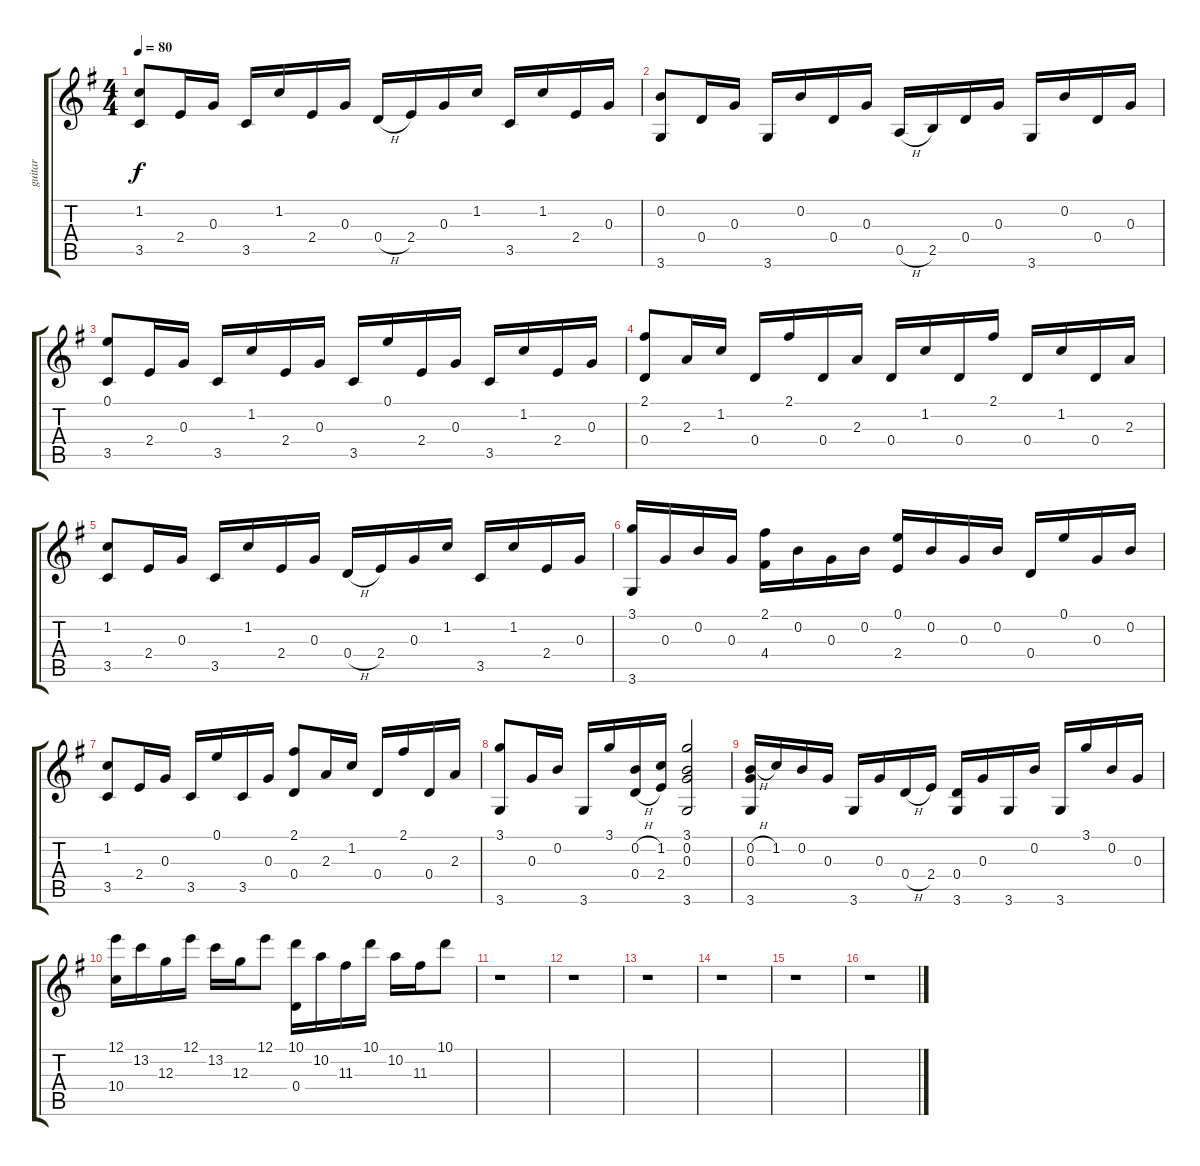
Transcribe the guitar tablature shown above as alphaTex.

\track ("guitar" "guitar") {instrument acousticguitarsteel}
\staff {score tabs}
\tuning (E4 B3 G3 D3 A2 E2) {hide}
\ts (4 4)
\tempo 80
\clef g2
\ks g
(1.2 3.5).8{dy f} 2.4.16 0.3.16 3.5.16 1.2.16 2.4.16 0.3.16 0.4{h}.16 2.4.16 0.3.16 1.2.16 3.5.16 1.2.16 2.4.16 0.3.16 |
(0.2 3.6).8 0.4.16 0.3.16 3.6.16 0.2.16 0.4.16 0.3.16 0.5{h}.16 2.5.16 0.4.16 0.3.16 3.6.16 0.2.16 0.4.16 0.3.16 |
(0.1 3.5).8 2.4.16 0.3.16 3.5.16 1.2.16 2.4.16 0.3.16 3.5.16 0.1.16 2.4.16 0.3.16 3.5.16 1.2.16 2.4.16 0.3.16 |
(2.1 0.4).8 2.3.16 1.2.16 0.4.16 2.1.16 0.4.16 2.3.16 0.4.16 1.2.16 0.4.16 2.1.16 0.4.16 1.2.16 0.4.16 2.3.16 |
(1.2 3.5).8 2.4.16 0.3.16 3.5.16 1.2.16 2.4.16 0.3.16 0.4{h}.16 2.4.16 0.3.16 1.2.16 3.5.16 1.2.16 2.4.16 0.3.16 |
(3.1 3.6).16 0.3.16 0.2.16 0.3.16 (2.1 4.4).16 0.2.16 0.3.16 0.2.16 (0.1 2.4).16 0.2.16 0.3.16 0.2.16 0.4.16 0.1.16 0.3.16 0.2.16 |
(1.2 3.5).8 2.4.16 0.3.16 3.5.16 0.1.16 3.5.16 0.3.16 (2.1 0.4).8 2.3.16 1.2.16 0.4.16 2.1.16 0.4.16 2.3.16 |
(3.1 3.6).8 0.3.16 0.2.16 3.6.16 3.1.16 (0.2{h} 0.4{h}).16 (1.2 2.4).16 (3.1 0.2 0.3 3.6).2 |
(0.2{h} 0.3 3.6).16 1.2.16 0.2.16 0.3.16 3.6.16 0.3.16 0.4{h}.16 2.4.16 (0.4 3.6).16 0.3.16 3.6.16 0.2.16 3.6.16 3.1.16 0.2.16 0.3.16 |
(12.1 10.4).16 13.2.16 12.3.16 12.1.16 13.2.16 12.3.16 12.1.8 (10.1 0.4).16 10.2.16 11.3.16 10.1.16 10.2.16 11.3.16 10.1.8 |
r.1 |
r.1 |
r.1 |
r.1 |
r.1 |
r.1
